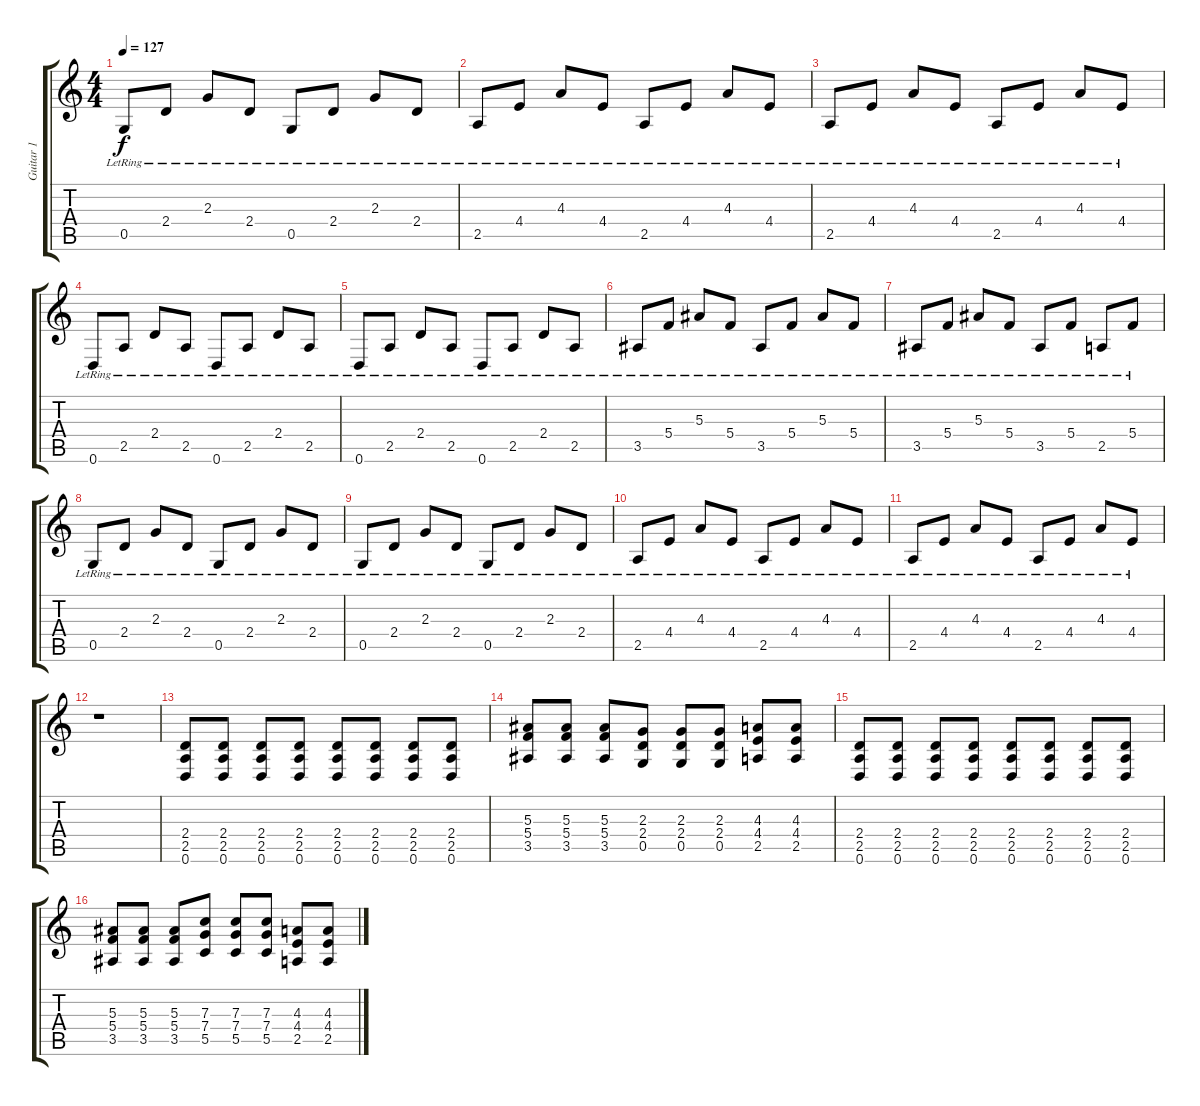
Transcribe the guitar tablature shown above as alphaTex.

\track ("Guitar 1" "Guitar 1") {instrument distortionguitar}
\staff {score tabs}
\tuning (D4 A3 F3 C3 G2 D2) {hide}
\ts (4 4)
\tempo 127
\clef g2
\ks c
0.5{lr}.8{dy f} 2.4{lr}.8 2.3{lr}.8 2.4{lr}.8 0.5{lr}.8 2.4{lr}.8 2.3{lr}.8 2.4{lr}.8 |
2.5{lr}.8 4.4{lr}.8 4.3{lr}.8 4.4{lr}.8 2.5{lr}.8 4.4{lr}.8 4.3{lr}.8 4.4{lr}.8 |
2.5{lr}.8 4.4{lr}.8 4.3{lr}.8 4.4{lr}.8 2.5{lr}.8 4.4{lr}.8 4.3{lr}.8 4.4{lr}.8 |
0.6{lr}.8{instrument electricguitarclean} 2.5{lr}.8 2.4{lr}.8 2.5{lr}.8 0.6{lr}.8 2.5{lr}.8 2.4{lr}.8 2.5{lr}.8 |
0.6{lr}.8 2.5{lr}.8 2.4{lr}.8 2.5{lr}.8 0.6{lr}.8 2.5{lr}.8 2.4{lr}.8 2.5{lr}.8 |
3.5{lr}.8 5.4{lr}.8 5.3{lr}.8 5.4{lr}.8 3.5{lr}.8 5.4{lr}.8 5.3{lr}.8 5.4{lr}.8 |
3.5{lr}.8 5.4{lr}.8 5.3{lr}.8 5.4{lr}.8 3.5{lr}.8 5.4{lr}.8 2.5{lr}.8 5.4{lr}.8 |
0.5{lr}.8 2.4{lr}.8 2.3{lr}.8 2.4{lr}.8 0.5{lr}.8 2.4{lr}.8 2.3{lr}.8 2.4{lr}.8 |
0.5{lr}.8 2.4{lr}.8 2.3{lr}.8 2.4{lr}.8 0.5{lr}.8 2.4{lr}.8 2.3{lr}.8 2.4{lr}.8 |
2.5{lr}.8 4.4{lr}.8 4.3{lr}.8 4.4{lr}.8 2.5{lr}.8 4.4{lr}.8 4.3{lr}.8 4.4{lr}.8 |
2.5{lr}.8 4.4{lr}.8 4.3{lr}.8 4.4{lr}.8 2.5{lr}.8 4.4{lr}.8 4.3{lr}.8 4.4{lr}.8 |
r.1 |
(2.4 2.5 0.6).8{instrument distortionguitar} (2.4 2.5 0.6).8 (2.4 2.5 0.6).8 (2.4 2.5 0.6).8 (2.4 2.5 0.6).8 (2.4 2.5 0.6).8 (2.4 2.5 0.6).8 (2.4 2.5 0.6).8 |
(5.3 5.4 3.5).8 (5.3 5.4 3.5).8 (5.3 5.4 3.5).8 (2.3 2.4 0.5).8 (2.3 2.4 0.5).8 (2.3 2.4 0.5).8 (4.3 4.4 2.5).8 (4.3 4.4 2.5).8 |
(2.4 2.5 0.6).8 (2.4 2.5 0.6).8 (2.4 2.5 0.6).8 (2.4 2.5 0.6).8 (2.4 2.5 0.6).8 (2.4 2.5 0.6).8 (2.4 2.5 0.6).8 (2.4 2.5 0.6).8 |
(5.3 5.4 3.5).8 (5.3 5.4 3.5).8 (5.3 5.4 3.5).8 (7.3 7.4 5.5).8 (7.3 7.4 5.5).8 (7.3 7.4 5.5).8 (4.3 4.4 2.5).8 (4.3 4.4 2.5).8
